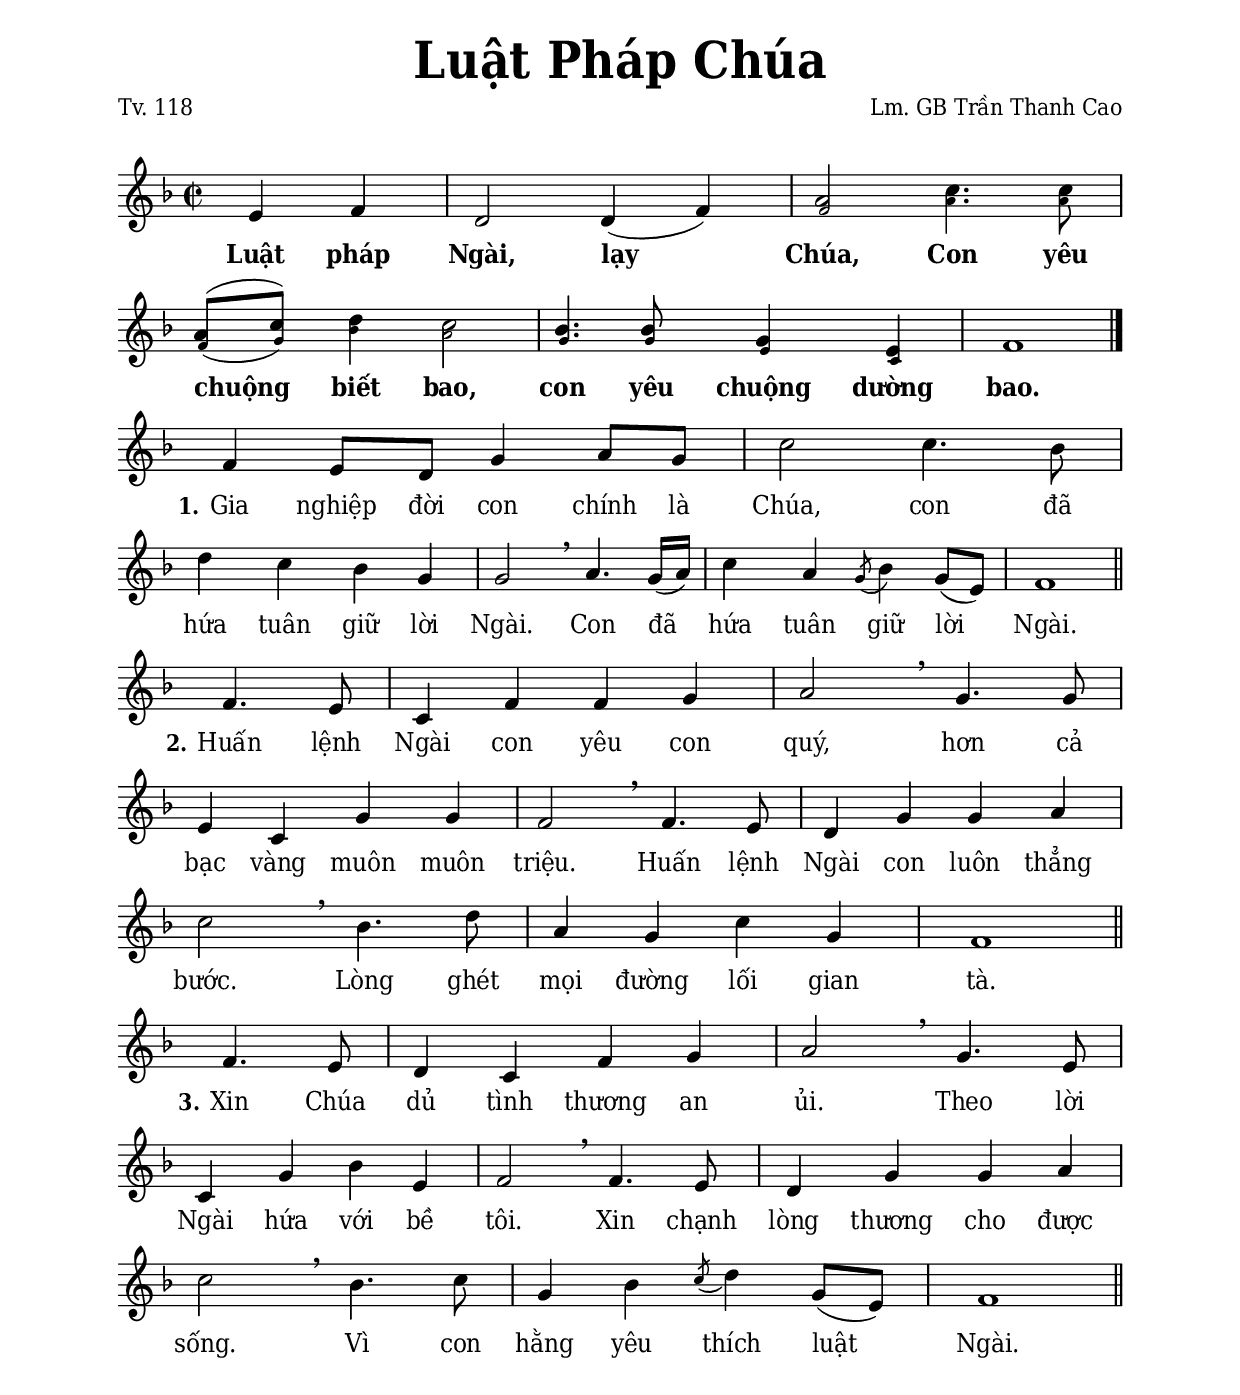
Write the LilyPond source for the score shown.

% Cài đặt chung
\version "2.22.1"
\include "english.ly"

\header {
  title = \markup { \fontsize #3 "Luật Pháp Chúa" }
  poet = "Tv. 118"
  composer = "Lm. GB Trần Thanh Cao"
  arranger = " "
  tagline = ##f
}

% Nhạc điệp khúc
nhacDiepKhucSop = \relative c' {
  <>^\markup { \halign #40 " " }
  \partial 2 e4 f |
  d2 d4 (f) |
  a2 c4. c8 |
  a _(c) d4 c2 |
  bf4. bf8 g4 e |
  f1 \bar "|."
}

nhacDiepKhucBas = \relative c' {
  \partial 2 e4 f |
  d2 d4 (f) |
  f2 a4. a8 |
  f ^(g) bf4 a2 |
  g4. g8 e4 c
}

% Nhạc phiên khúc
nhacPhienKhucMot = \relative c' {
  f4 e8 d g4 a8 g |
  c2 c4. bf8 |
  d4 c bf g |
  g2 \breathe a4. g16 (a) |
  c4 a \acciaccatura g8 bf4 g8 (e) |
  f1 \bar "||"
}

nhacPhienKhucHai = \relative c' {
  \partial 2 f4. e8 |
  c4 f f g |
  a2 \breathe g4. g8 |
  e4 c g' g |
  f2 \breathe f4. e8 |
  d4 g g a |
  c2 \breathe bf4. d8 |
  a4 g c g |
  f1 \bar "||"
}

nhacPhienKhucBa = \relative c' {
  \partial 2 f4. e8 |
  d4 c f g |
  a2 \breathe g4. e8 |
  c4 g' bf e, |
  f2 \breathe f4. e8 |
  d4 g g a |
  c2 \breathe bf4. c8 |
  g4 bf \acciaccatura c8 d4 g,8 (e) |
  f1 \bar "||"
}

% Lời điệp khúc
loiDiepKhuc = \lyricmode {
  Luật pháp Ngài, lạy Chúa,
  Con yêu chuộng biết bao,
  con yêu chuộng dường bao.
}

% Lời phiên khúc
loiPhienKhucMot = \lyricmode {
  \set stanza = #"1."
  Gia nghiệp đời con chính là Chúa,
  con đã hứa tuân giữ lời Ngài.
  Con đã hứa tuân giữ lời Ngài.
}

loiPhienKhucHai = \lyricmode {
  \set stanza = #"2."
  Huấn lệnh Ngài con yêu con quý,
  hơn cả bạc vàng muôn muôn triệu.
  Huấn lệnh Ngài con luôn thẳng bước.
  Lòng ghét mọi đường lối gian tà.
}

loiPhienKhucBa = \lyricmode {
  \set stanza = #"3."
  Xin Chúa dủ tình thương an ủi.
  Theo lời Ngài hứa với bề tôi.
  Xin chạnh lòng thương cho được sống.
  Vì con hằng yêu thích luật Ngài.
}


% Dàn trang
\paper {
  #(set-paper-size "a4")
  top-margin = 20\mm
  bottom-margin = 10\mm
  left-margin = 20\mm
  right-margin = 20\mm
  indent = #0
  #(define fonts
    (make-pango-font-tree
      "Deja Vu Serif Condensed"
      "Deja Vu Serif Condensed"
      "Deja Vu Serif Condensed"
      (/ 20 20)))
  page-count = #1
  system-system-spacing = #'((basic-distance . 11.5)
                             (minimum-distance . 11.5)
                             (padding . 1))
  score-system-spacing = #'((basic-distance . 11.5)
                             (minimum-distance . 11.5)
                             (padding . 1))
}

% Thiết lập tông và nhịp
TongNhip = { \key f \major \time 2/2 }

% Đổi kích thước nốt cho bè phụ
notBePhu =
#(define-music-function (font-size music) (number? ly:music?)
   (for-some-music
     (lambda (m)
       (if (music-is-of-type? m 'rhythmic-event)
           (begin
             (set! (ly:music-property m 'tweaks)
                   (cons `(font-size . ,font-size)
                         (ly:music-property m 'tweaks)))
             #t)
           #f))
     music)
   music)

\score {
  \new ChoirStaff <<
    \new Staff = diepKhuc \with {
        \consists "Merge_rests_engraver"
        %\magnifyStaff #(magstep +1)
        printPartCombineTexts = ##f
      }
      <<
      \new Voice \TongNhip \partCombine 
        \nhacDiepKhucSop
        \notBePhu -3 { \nhacDiepKhucBas }
      \new NullVoice = nhacThamChieu \nhacDiepKhucSop
      \new Lyrics \with {
          \override VerticalAxisGroup.
            nonstaff-relatedstaff-spacing.padding = #1
          \override VerticalAxisGroup.
            nonstaff-unrelatedstaff-spacing.padding = #1
        }
        \lyricsto nhacThamChieu \loiDiepKhuc
      >>
  >>
  \layout {
    \override Lyrics.LyricText.font-series = #'bold
    %\override Lyrics.LyricText.font-size = #+2
    \override Lyrics.LyricSpace.minimum-distance = #4.0
    \override Score.BarNumber.break-visibility = ##(#f #f #f)
    \override Score.SpacingSpanner.uniform-stretching = ##t
  }
}

\score {
  \new ChoirStaff <<
    \new Staff = phienKhuc \with {
        %\magnifyStaff #(magstep +1)
      }
      <<
      \new Voice = beSop {
        \key f \major \time 2/2 \nhacPhienKhucMot
      }
    >>
    \new Lyrics \with {
          \override VerticalAxisGroup.
            nonstaff-relatedstaff-spacing.padding = #1
          \override VerticalAxisGroup.
            nonstaff-unrelatedstaff-spacing.padding = #1
        }
        \lyricsto beSop \loiPhienKhucMot
  >>
  \layout {
    \override Staff.TimeSignature.transparent = ##t
    %\override Lyrics.LyricText.font-size = #+2
    \override Lyrics.LyricSpace.minimum-distance = #3.0
    \override Score.BarNumber.break-visibility = ##(#f #f #f)
    \override Score.SpacingSpanner.uniform-stretching = ##t
  } 
}

\score {
  \new ChoirStaff <<
    \new Staff = phienKhuc \with {
        %\magnifyStaff #(magstep +1)
      }
      <<
      \new Voice = beSop {
        \key f \major \time 2/2 \nhacPhienKhucHai
      }
    >>
    \new Lyrics \with {
          \override VerticalAxisGroup.
            nonstaff-relatedstaff-spacing.padding = #1
          \override VerticalAxisGroup.
            nonstaff-unrelatedstaff-spacing.padding = #1
        }
        \lyricsto beSop \loiPhienKhucHai
  >>
  \layout {
    \override Staff.TimeSignature.transparent = ##t
    %\override Lyrics.LyricText.font-size = #+2
    \override Lyrics.LyricSpace.minimum-distance = #2.3
    \override Score.BarNumber.break-visibility = ##(#f #f #f)
    \override Score.SpacingSpanner.uniform-stretching = ##t
  } 
}

\score {
  \new ChoirStaff <<
    \new Staff = phienKhuc \with {
        %\magnifyStaff #(magstep +1)
      }
      <<
      \new Voice = beSop {
        \key f \major \time 2/2 \nhacPhienKhucBa
      }
    >>
    \new Lyrics \with {
          \override VerticalAxisGroup.
            nonstaff-relatedstaff-spacing.padding = #1
          \override VerticalAxisGroup.
            nonstaff-unrelatedstaff-spacing.padding = #1
        }
        \lyricsto beSop \loiPhienKhucBa
  >>
  \layout {
    \override Staff.TimeSignature.transparent = ##t
    %\override Lyrics.LyricText.font-size = #+2
    \override Lyrics.LyricSpace.minimum-distance = #3.0
    \override Score.BarNumber.break-visibility = ##(#f #f #f)
    \override Score.SpacingSpanner.uniform-stretching = ##t
  } 
}
